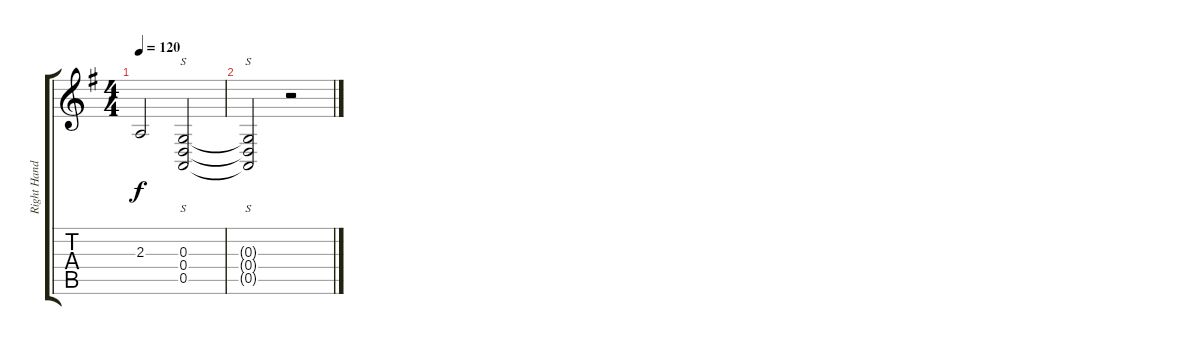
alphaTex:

\track ("Right Hand Piano" "Right Hand") {instrument acousticgrandpiano}
\staff {score tabs}
\tuning (E4 B3 G3 D3 A2 E2) {hide}
\ts (4 4)
\tempo 120
\clef g2
\ks g
2.3{t}.2{dy f} (0.3 0.4 0.5).2{s} |
(0.3{t} 0.4{t} 0.5{t}).2{s} r.2
